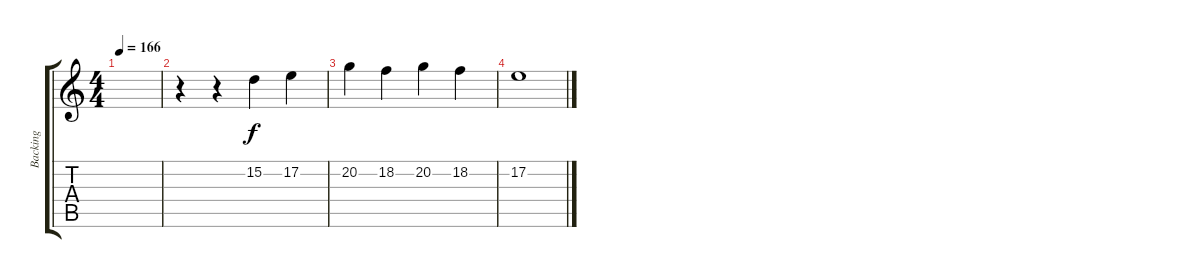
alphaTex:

\track ("Backing" "Backing") {instrument lead6voice}
\staff {score tabs}
\tuning (E4 B3 G3 D3 A2 E2) {hide}
\ts (4 4)
\tempo 166
\clef g2
\ks c
|
r.4 r.4 15.2.4 17.2.4 |
20.2.4 18.2.4 20.2.4 18.2.4 |
17.2.1
